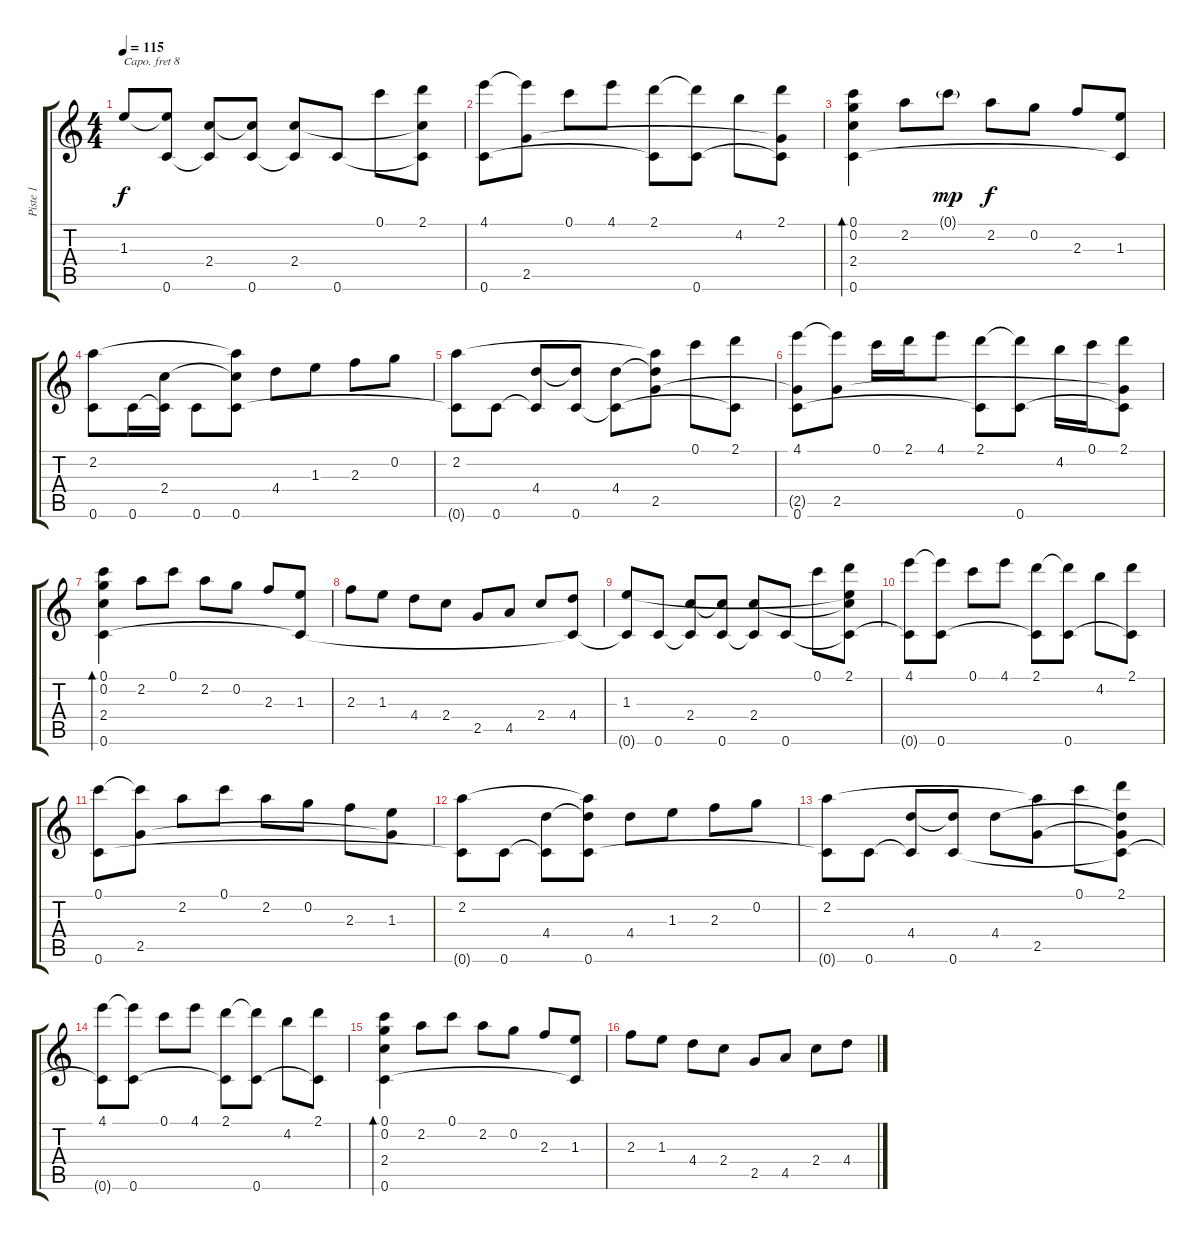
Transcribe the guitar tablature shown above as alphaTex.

\track ("Piste 1" "Piste 1") {instrument acousticguitarsteel}
\staff {score tabs}
\capo 8
\tuning (E4 B3 G3 D3 A2 E2) {hide}
\ts (4 4)
\tempo 115
\clef g2
\ks c
1.3.8{dy f} (1.3{t} 0.6).8 (2.4 0.6{t}).8 (2.4{t} 0.6).8 (2.4 0.6{t}).8 0.6.8 0.1.8 (2.1 2.4{t} 0.6{t}).8 |
(4.1 0.6).8 (4.1{t} 2.5).8 0.1.8 4.1.8 (2.1 0.6{t}).8 (2.1{t} 0.6).8 4.2.8 (2.1 2.5{t} 0.6{t}).8 |
(0.1 0.2 2.4 0.6).4{bd 240} 2.2.8 0.1{g}.8{dy mp} 2.2.8{dy f} 0.2.8 2.3.8 (1.3 0.6{t}).8 |
(2.2 0.6).8 0.6.16 (2.4 0.6{t}).16 0.6.8 (2.2{t} 2.4{t} 0.6).8 4.4.8 1.3.8 2.3.8 0.2.8 |
(2.2 0.6{t}).8 0.6.8 (4.4 0.6{t}).8 (4.4{t} 0.6).8 (4.4 0.6{t}).8 (2.2{t} 4.4{t} 2.5).8 0.1.8 (2.1 0.6{t}).8 |
(4.1 2.5{t} 0.6).8 (4.1{t} 2.5).8 0.1.16 2.1.16 4.1.8 (2.1 0.6{t}).8 (2.1{t} 0.6).8 4.2.16 0.1.16 (2.1 2.5{t} 0.6{t}).8 |
(0.1 0.2 2.4 0.6).4{bd 240} 2.2.8 0.1.8 2.2.8 0.2.8 2.3.8 (1.3 0.6{t}).8 |
2.3.8 1.3.8 4.4.8 2.4.8 2.5.8 4.5.8 2.4.8 (4.4 0.6{t}).8 |
(1.3 0.6{t}).8 0.6.8 (2.4 0.6{t}).8 (2.4{t} 0.6).8 (2.4 0.6{t}).8 0.6.8 0.1.8 (2.1 1.3{t} 2.4{t} 0.6{t}).8 |
(4.1 0.6{t}).8 (4.1{t} 0.6).8 0.1.8 4.1.8 (2.1 0.6{t}).8 (2.1{t} 0.6).8 4.2.8 (2.1 0.6{t}).8 |
(0.1 0.6).8 (0.1{t} 2.5).8 2.2.8 0.1.8 2.2.8 0.2.8 2.3.8 (1.3 2.5{t}).8 |
(2.2 0.6{t}).8 0.6.8 (4.4 0.6{t}).8 (2.2{t} 4.4{t} 0.6).8 4.4.8 1.3.8 2.3.8 0.2.8 |
(2.2 0.6{t}).8 0.6.8 (4.4 0.6{t}).8 (4.4{t} 0.6).8 4.4.8 (2.2{t} 2.5).8 0.1.8 (2.1 4.4{t} 2.5{t} 0.6{t}).8 |
(4.1 0.6{t}).8 (4.1{t} 0.6).8 0.1.8 4.1.8 (2.1 0.6{t}).8 (2.1{t} 0.6).8 4.2.8 (2.1 0.6{t}).8 |
(0.1 0.2 2.4 0.6).4{bd 240} 2.2.8 0.1.8 2.2.8 0.2.8 2.3.8 (1.3 0.6{t}).8 |
2.3.8 1.3.8 4.4.8 2.4.8 2.5.8 4.5.8 2.4.8 4.4.8
